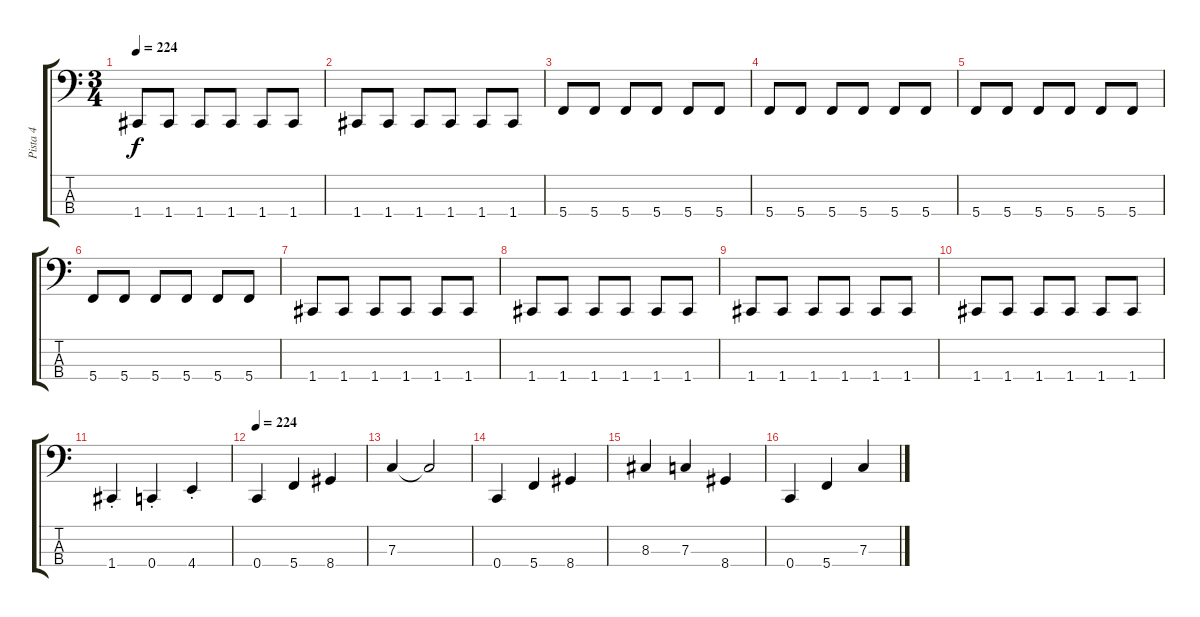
\track ("Pista 4" "Pista 4") {instrument electricbassfinger}
\staff {score tabs}
\tuning (Eb2 Bb1 F1 C1) {hide}
\ts (3 4)
\tempo 224
\clef f4
\ks c
1.4.8{dy f} 1.4.8 1.4.8 1.4.8 1.4.8 1.4.8 |
1.4.8 1.4.8 1.4.8 1.4.8 1.4.8 1.4.8 |
5.4.8 5.4.8 5.4.8 5.4.8 5.4.8 5.4.8 |
5.4.8 5.4.8 5.4.8 5.4.8 5.4.8 5.4.8 |
5.4.8 5.4.8 5.4.8 5.4.8 5.4.8 5.4.8 |
5.4.8 5.4.8 5.4.8 5.4.8 5.4.8 5.4.8 |
1.4.8 1.4.8 1.4.8 1.4.8 1.4.8 1.4.8 |
1.4.8 1.4.8 1.4.8 1.4.8 1.4.8 1.4.8 |
1.4.8 1.4.8 1.4.8 1.4.8 1.4.8 1.4.8 |
1.4.8 1.4.8 1.4.8 1.4.8 1.4.8 1.4.8 |
1.4{st}.4 0.4{st}.4 4.4{st}.4 |
\tempo 224
0.4.4 5.4.4 8.4.4 |
7.3.4 7.3{t}.2 |
0.4.4 5.4.4 8.4.4 |
8.3.4 7.3.4 8.4.4 |
0.4.4 5.4.4 7.3.4
